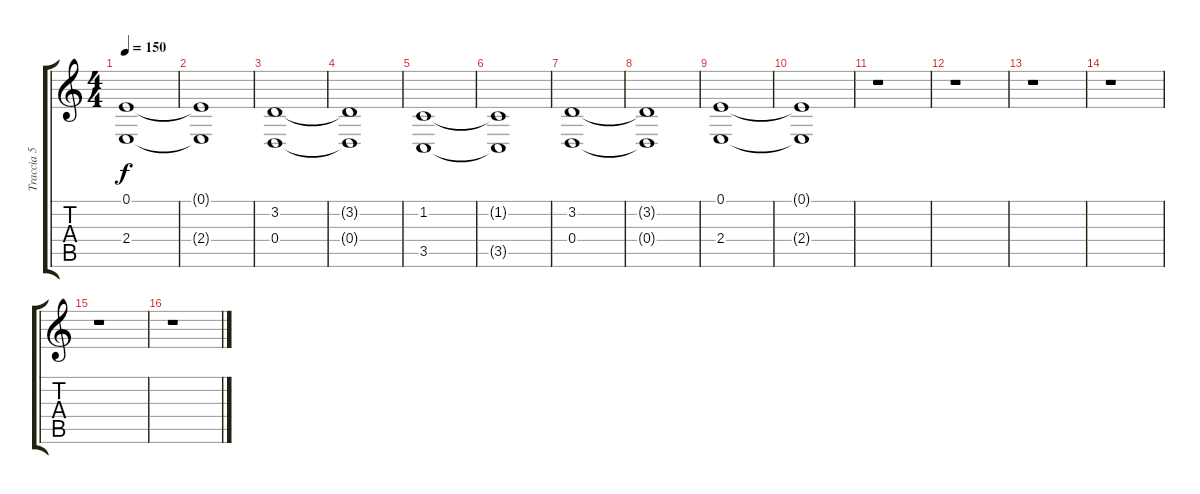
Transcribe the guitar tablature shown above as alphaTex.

\track ("Traccia 5" "Traccia 5") {instrument choiraahs}
\staff {score tabs}
\tuning (E4 B3 G3 D3 A2 E2) {hide}
\ts (4 4)
\tempo 150
\clef g2
\ks c
(0.1 2.4).1{dy f} |
(0.1{t} 2.4{t}).1 |
(3.2 0.4).1 |
(3.2{t} 0.4{t}).1 |
(1.2 3.5).1 |
(1.2{t} 3.5{t}).1 |
(3.2 0.4).1 |
(3.2{t} 0.4{t}).1 |
(0.1 2.4).1 |
(0.1{t} 2.4{t}).1 |
r.1 |
r.1 |
r.1 |
r.1 |
r.1 |
r.1
